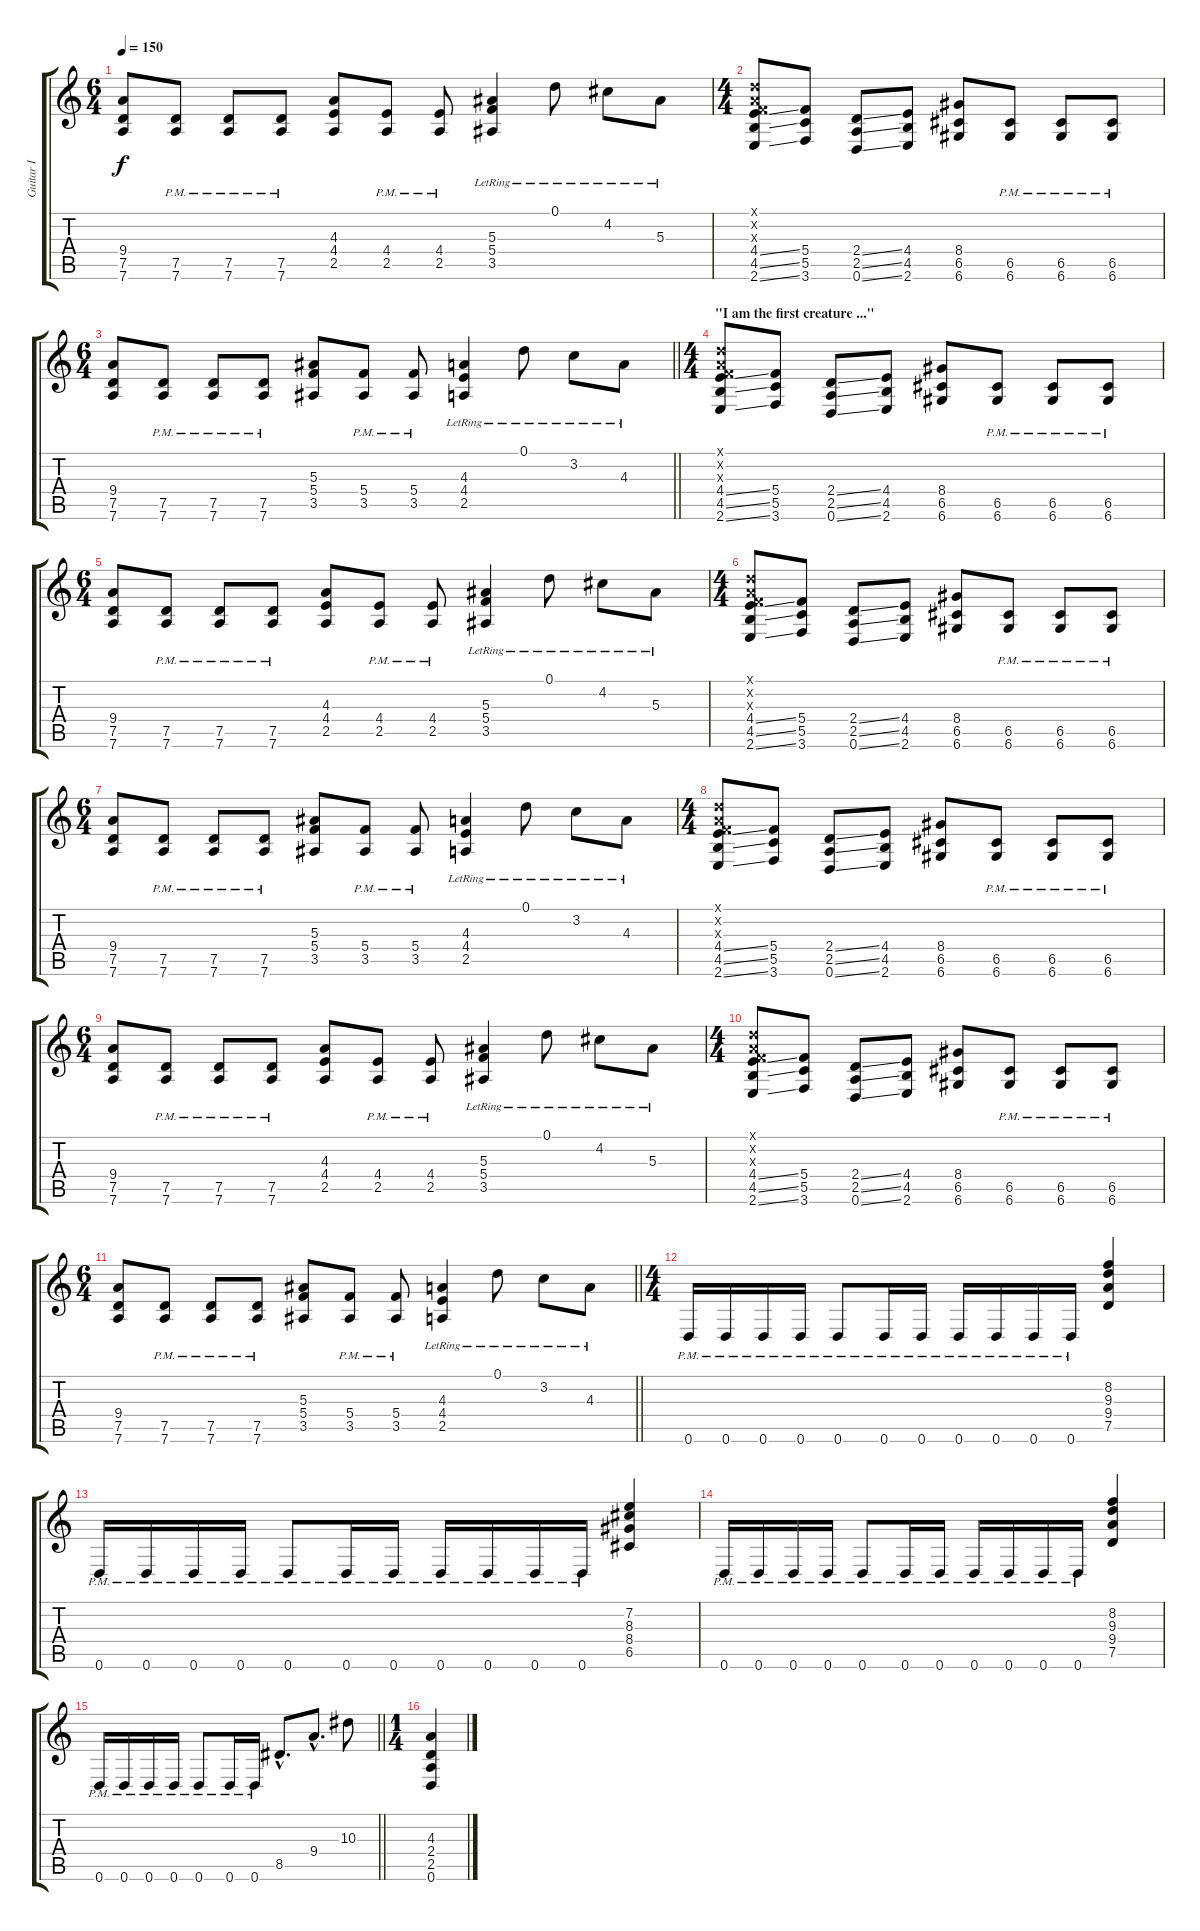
\track ("Guitar I" "Guitar I") {instrument distortionguitar}
\staff {score tabs}
\tuning (D4 A3 F3 C3 G2 D2) {hide}
\ts (6 4)
\tempo 150
\clef g2
\ks c
(9.4 7.5 7.6).8{dy f} (7.5{pm} 7.6{pm}).8 (7.5{pm} 7.6{pm}).8 (7.5{pm} 7.6{pm}).8 (4.3 4.4 2.5).8 (4.4{pm} 2.5{pm}).8 (4.4{pm} 2.5{pm}).8 (5.3{lr} 5.4{lr} 3.5{lr}).4 0.1{lr}.8 4.2{lr}.8 5.3{lr}.8 |
\ts (4 4)
(0.1{x} 0.2{x} 0.3{x} 4.4{ss} 4.5{ss} 2.6{ss}).8 (5.4 5.5 3.6).8 (2.4{ss} 2.5{ss} 0.6{ss}).8 (4.4 4.5 2.6).8 (8.4 6.5 6.6).8 (6.5{pm} 6.6{pm}).8 (6.5{pm} 6.6{pm}).8 (6.5{pm} 6.6{pm}).8 |
\ts (6 4)
\barLineRight lightlight
(9.4 7.5 7.6).8 (7.5{pm} 7.6{pm}).8 (7.5{pm} 7.6{pm}).8 (7.5{pm} 7.6{pm}).8 (5.3 5.4 3.5).8 (5.4{pm} 3.5{pm}).8 (5.4{pm} 3.5{pm}).8 (4.3{lr} 4.4{lr} 2.5{lr}).4 0.1{lr}.8 3.2{lr}.8 4.3{lr}.8 |
\ts (4 4)
\section ("" "\"I am the first creature ...\"")
(0.1{x} 0.2{x} 0.3{x} 4.4{ss} 4.5{ss} 2.6{ss}).8 (5.4 5.5 3.6).8 (2.4{ss} 2.5{ss} 0.6{ss}).8 (4.4 4.5 2.6).8 (8.4 6.5 6.6).8 (6.5{pm} 6.6{pm}).8 (6.5{pm} 6.6{pm}).8 (6.5{pm} 6.6{pm}).8 |
\ts (6 4)
(9.4 7.5 7.6).8 (7.5{pm} 7.6{pm}).8 (7.5{pm} 7.6{pm}).8 (7.5{pm} 7.6{pm}).8 (4.3 4.4 2.5).8 (4.4{pm} 2.5{pm}).8 (4.4{pm} 2.5{pm}).8 (5.3{lr} 5.4{lr} 3.5{lr}).4 0.1{lr}.8 4.2{lr}.8 5.3{lr}.8 |
\ts (4 4)
(0.1{x} 0.2{x} 0.3{x} 4.4{ss} 4.5{ss} 2.6{ss}).8 (5.4 5.5 3.6).8 (2.4{ss} 2.5{ss} 0.6{ss}).8 (4.4 4.5 2.6).8 (8.4 6.5 6.6).8 (6.5{pm} 6.6{pm}).8 (6.5{pm} 6.6{pm}).8 (6.5{pm} 6.6{pm}).8 |
\ts (6 4)
(9.4 7.5 7.6).8 (7.5{pm} 7.6{pm}).8 (7.5{pm} 7.6{pm}).8 (7.5{pm} 7.6{pm}).8 (5.3 5.4 3.5).8 (5.4{pm} 3.5{pm}).8 (5.4{pm} 3.5{pm}).8 (4.3{lr} 4.4{lr} 2.5{lr}).4 0.1{lr}.8 3.2{lr}.8 4.3{lr}.8 |
\ts (4 4)
(0.1{x} 0.2{x} 0.3{x} 4.4{ss} 4.5{ss} 2.6{ss}).8 (5.4 5.5 3.6).8 (2.4{ss} 2.5{ss} 0.6{ss}).8 (4.4 4.5 2.6).8 (8.4 6.5 6.6).8 (6.5{pm} 6.6{pm}).8 (6.5{pm} 6.6{pm}).8 (6.5{pm} 6.6{pm}).8 |
\ts (6 4)
(9.4 7.5 7.6).8 (7.5{pm} 7.6{pm}).8 (7.5{pm} 7.6{pm}).8 (7.5{pm} 7.6{pm}).8 (4.3 4.4 2.5).8 (4.4{pm} 2.5{pm}).8 (4.4{pm} 2.5{pm}).8 (5.3{lr} 5.4{lr} 3.5{lr}).4 0.1{lr}.8 4.2{lr}.8 5.3{lr}.8 |
\ts (4 4)
(0.1{x} 0.2{x} 0.3{x} 4.4{ss} 4.5{ss} 2.6{ss}).8 (5.4 5.5 3.6).8 (2.4{ss} 2.5{ss} 0.6{ss}).8 (4.4 4.5 2.6).8 (8.4 6.5 6.6).8 (6.5{pm} 6.6{pm}).8 (6.5{pm} 6.6{pm}).8 (6.5{pm} 6.6{pm}).8 |
\ts (6 4)
\barLineRight lightlight
(9.4 7.5 7.6).8 (7.5{pm} 7.6{pm}).8 (7.5{pm} 7.6{pm}).8 (7.5{pm} 7.6{pm}).8 (5.3 5.4 3.5).8 (5.4{pm} 3.5{pm}).8 (5.4{pm} 3.5{pm}).8 (4.3{lr} 4.4{lr} 2.5{lr}).4 0.1{lr}.8 3.2{lr}.8 4.3{lr}.8 |
\ts (4 4)
\section ("" "")
0.6{pm}.16 0.6{pm}.16 0.6{pm}.16 0.6{pm}.16 0.6{pm}.8 0.6{pm}.16 0.6{pm}.16 0.6{pm}.16 0.6{pm}.16 0.6{pm}.16 0.6{pm}.16 (8.2 9.3 9.4 7.5).4 |
0.6{pm}.16 0.6{pm}.16 0.6{pm}.16 0.6{pm}.16 0.6{pm}.8 0.6{pm}.16 0.6{pm}.16 0.6{pm}.16 0.6{pm}.16 0.6{pm}.16 0.6{pm}.16 (7.2 8.3 8.4 6.5).4 |
0.6{pm}.16 0.6{pm}.16 0.6{pm}.16 0.6{pm}.16 0.6{pm}.8 0.6{pm}.16 0.6{pm}.16 0.6{pm}.16 0.6{pm}.16 0.6{pm}.16 0.6{pm}.16 (8.2 9.3 9.4 7.5).4 |
\barLineRight lightlight
0.6{pm}.16 0.6{pm}.16 0.6{pm}.16 0.6{pm}.16 0.6{pm}.8 0.6{pm}.16 0.6{pm}.16 8.5{hac}.8{d} 9.4{hac}.8{d} 10.3.8 |
\ts (1 4)
\section ("" "")
(4.3 2.4 2.5 0.6).4
